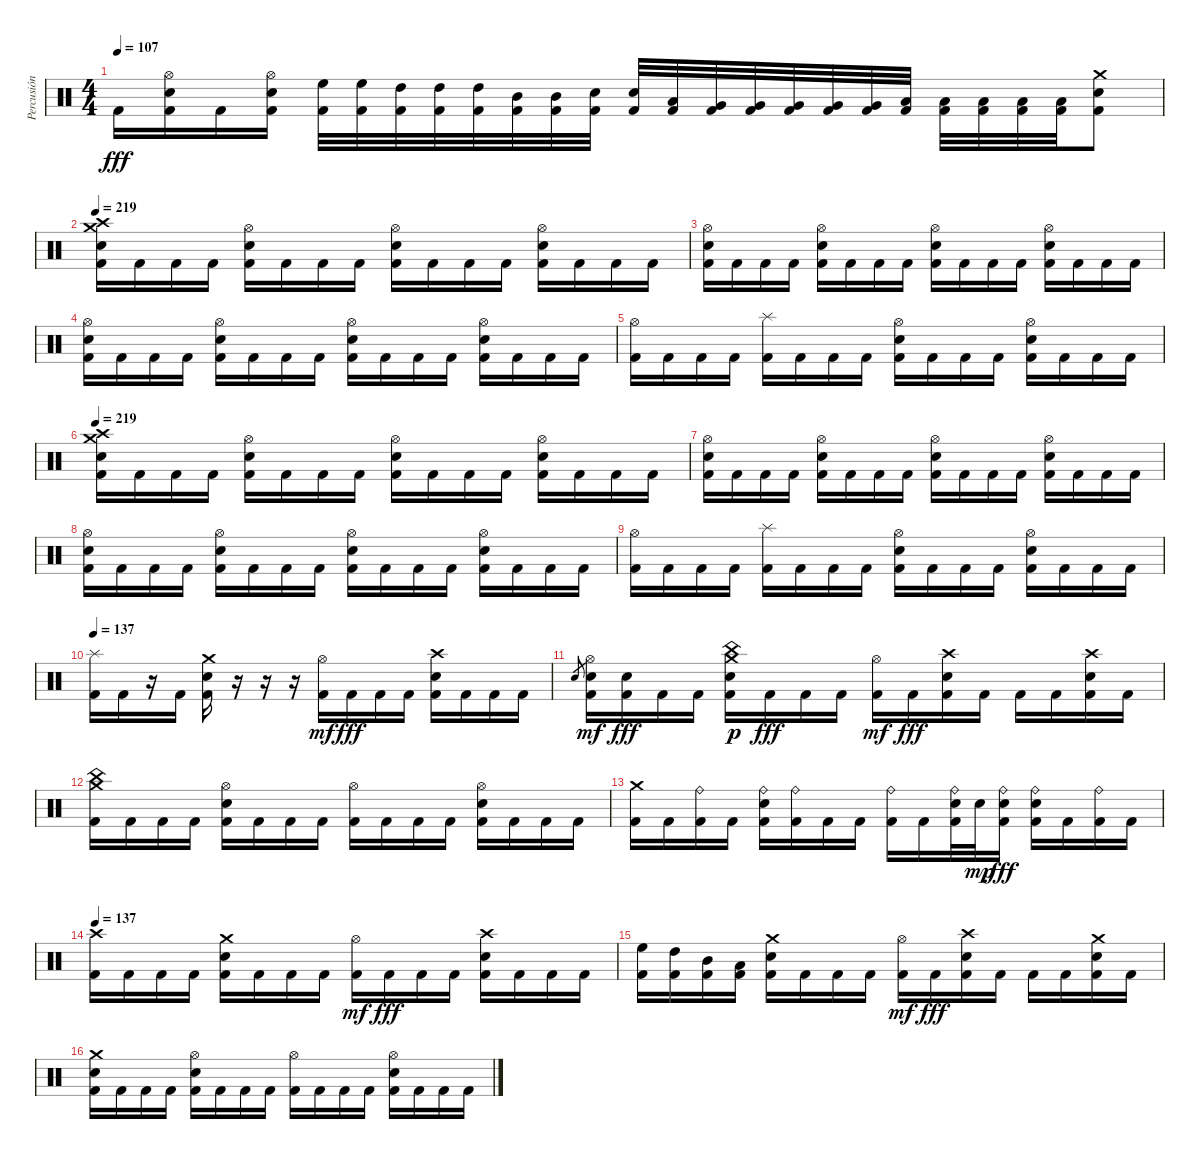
\track ("Percusión" "Percusión") {instrument percussion}
\staff {score}
\articulation defaults
\ts (4 4)
\tempo 107
\clef neutral
\ks c "Kick (hit) 2".16{dy fff}
("Kick (hit) 2" "Electric Snare (hit)" "Hi-Hat (open)").16 "Kick (hit) 2".16 ("Kick (hit) 2" "Electric Snare (hit)" "Hi-Hat (open)").16 ("Kick (hit) 2" "High Floor Tom (hit)").32 ("Kick (hit) 2" "High Floor Tom (hit)").32 ("Kick (hit) 2" "High Tom (hit)").32 ("Kick (hit) 2" "High Tom (hit)").32 ("Kick (hit) 2" "High Tom (hit)").32 ("Kick (hit) 2" "Mid Tom (hit)").32 ("Kick (hit) 2" "Mid Tom (hit)").32 ("Kick (hit) 2" "Electric Snare (hit)").32 ("Kick (hit) 2" "Electric Snare (hit)").32 ("Kick (hit) 2" "Low Tom (hit)").32 ("Kick (hit) 2" "Very Low Tom (hit)").32 ("Kick (hit) 2" "Very Low Tom (hit)").32 ("Kick (hit) 2" "Very Low Tom (hit)").32 ("Kick (hit) 2" "Very Low Tom (hit)").32 ("Kick (hit) 2" "Very Low Tom (hit)").32 ("Kick (hit) 2" "Low Floor Tom (hit)").32 ("Kick (hit) 2" "Low Floor Tom (hit)").32 ("Kick (hit) 2" "Low Floor Tom (hit)").32 ("Kick (hit) 2" "Low Floor Tom (hit)").32 ("Kick (hit) 2" "Low Floor Tom (hit)").32 ("Kick (hit) 2" "Electric Snare (hit)" "Crash medium (hit)").8 |
\tempo 219
("Kick (hit) 2" "Electric Snare (hit)" "Crash medium (hit)" "Crash high (hit)").16 "Kick (hit) 2".16 "Kick (hit) 2".16 "Kick (hit) 2".16 ("Kick (hit) 2" "Electric Snare (hit)" "Hi-Hat (open)").16 "Kick (hit) 2".16 "Kick (hit) 2".16 "Kick (hit) 2".16 ("Kick (hit) 2" "Electric Snare (hit)" "Hi-Hat (open)").16 "Kick (hit) 2".16 "Kick (hit) 2".16 "Kick (hit) 2".16 ("Kick (hit) 2" "Electric Snare (hit)" "Hi-Hat (open)").16 "Kick (hit) 2".16 "Kick (hit) 2".16 "Kick (hit) 2".16 |
("Kick (hit) 2" "Electric Snare (hit)" "Hi-Hat (open)").16 "Kick (hit) 2".16 "Kick (hit) 2".16 "Kick (hit) 2".16 ("Kick (hit) 2" "Electric Snare (hit)" "Hi-Hat (open)").16 "Kick (hit) 2".16 "Kick (hit) 2".16 "Kick (hit) 2".16 ("Kick (hit) 2" "Electric Snare (hit)" "Hi-Hat (open)").16 "Kick (hit) 2".16 "Kick (hit) 2".16 "Kick (hit) 2".16 ("Kick (hit) 2" "Electric Snare (hit)" "Hi-Hat (open)").16 "Kick (hit) 2".16 "Kick (hit) 2".16 "Kick (hit) 2".16 |
("Kick (hit) 2" "Electric Snare (hit)" "Hi-Hat (open)").16 "Kick (hit) 2".16 "Kick (hit) 2".16 "Kick (hit) 2".16 ("Kick (hit) 2" "Electric Snare (hit)" "Hi-Hat (open)").16 "Kick (hit) 2".16 "Kick (hit) 2".16 "Kick (hit) 2".16 ("Kick (hit) 2" "Electric Snare (hit)" "Hi-Hat (open)").16 "Kick (hit) 2".16 "Kick (hit) 2".16 "Kick (hit) 2".16 ("Kick (hit) 2" "Electric Snare (hit)" "Hi-Hat (open)").16 "Kick (hit) 2".16 "Kick (hit) 2".16 "Kick (hit) 2".16 |
("Kick (hit) 2" "Hi-Hat (open)").16 "Kick (hit) 2".16 "Kick (hit) 2".16 "Kick (hit) 2".16 ("Kick (hit) 2" "Splash (hit)").16 "Kick (hit) 2".16 "Kick (hit) 2".16 "Kick (hit) 2".16 ("Kick (hit) 2" "Electric Snare (hit)" "Hi-Hat (open)").16 "Kick (hit) 2".16 "Kick (hit) 2".16 "Kick (hit) 2".16 ("Kick (hit) 2" "Electric Snare (hit)" "Hi-Hat (open)").16 "Kick (hit) 2".16 "Kick (hit) 2".16 "Kick (hit) 2".16 |
\tempo 219
("Kick (hit) 2" "Electric Snare (hit)" "Crash medium (hit)" "Crash high (hit)").16 "Kick (hit) 2".16 "Kick (hit) 2".16 "Kick (hit) 2".16 ("Kick (hit) 2" "Electric Snare (hit)" "Hi-Hat (open)").16 "Kick (hit) 2".16 "Kick (hit) 2".16 "Kick (hit) 2".16 ("Kick (hit) 2" "Electric Snare (hit)" "Hi-Hat (open)").16 "Kick (hit) 2".16 "Kick (hit) 2".16 "Kick (hit) 2".16 ("Kick (hit) 2" "Electric Snare (hit)" "Hi-Hat (open)").16 "Kick (hit) 2".16 "Kick (hit) 2".16 "Kick (hit) 2".16 |
("Kick (hit) 2" "Electric Snare (hit)" "Hi-Hat (open)").16 "Kick (hit) 2".16 "Kick (hit) 2".16 "Kick (hit) 2".16 ("Kick (hit) 2" "Electric Snare (hit)" "Hi-Hat (open)").16 "Kick (hit) 2".16 "Kick (hit) 2".16 "Kick (hit) 2".16 ("Kick (hit) 2" "Electric Snare (hit)" "Hi-Hat (open)").16 "Kick (hit) 2".16 "Kick (hit) 2".16 "Kick (hit) 2".16 ("Kick (hit) 2" "Electric Snare (hit)" "Hi-Hat (open)").16 "Kick (hit) 2".16 "Kick (hit) 2".16 "Kick (hit) 2".16 |
("Kick (hit) 2" "Electric Snare (hit)" "Hi-Hat (open)").16 "Kick (hit) 2".16 "Kick (hit) 2".16 "Kick (hit) 2".16 ("Kick (hit) 2" "Electric Snare (hit)" "Hi-Hat (open)").16 "Kick (hit) 2".16 "Kick (hit) 2".16 "Kick (hit) 2".16 ("Kick (hit) 2" "Electric Snare (hit)" "Hi-Hat (open)").16 "Kick (hit) 2".16 "Kick (hit) 2".16 "Kick (hit) 2".16 ("Kick (hit) 2" "Electric Snare (hit)" "Hi-Hat (open)").16 "Kick (hit) 2".16 "Kick (hit) 2".16 "Kick (hit) 2".16 |
("Kick (hit) 2" "Hi-Hat (open)").16 "Kick (hit) 2".16 "Kick (hit) 2".16 "Kick (hit) 2".16 ("Kick (hit) 2" "Splash (hit)").16 "Kick (hit) 2".16 "Kick (hit) 2".16 "Kick (hit) 2".16 ("Kick (hit) 2" "Electric Snare (hit)" "Hi-Hat (open)").16 "Kick (hit) 2".16 "Kick (hit) 2".16 "Kick (hit) 2".16 ("Kick (hit) 2" "Electric Snare (hit)" "Hi-Hat (open)").16 "Kick (hit) 2".16 "Kick (hit) 2".16 "Kick (hit) 2".16 |
\tempo 137
("Kick (hit) 2" "Splash (hit)").16 "Kick (hit) 2".16 r.16 "Kick (hit) 2".16 ("Kick (hit) 2" "Electric Snare (hit)" "Crash medium (hit)").16 r.16 r.16 r.16 ("Kick (hit) 2" "Hi-Hat (open)").16{dy mf} "Kick (hit) 2".16{dy fff} "Kick (hit) 2".16 "Kick (hit) 2".16 ("Kick (hit) 2" "Electric Snare (hit)" "Crash high (hit)").16 "Kick (hit) 2".16 "Kick (hit) 2".16 "Kick (hit) 2".16 |
"Electric Snare (hit)".8{gr} ("Kick (hit) 2" "Electric Snare (hit)" "Hi-Hat (open)").16{dy mf} ("Kick (hit) 2" "Electric Snare (hit)").16{dy fff} "Kick (hit) 2".16 "Kick (hit) 2".16 ("Kick (hit) 2" "Electric Snare (hit)" "Crash medium (hit)" "China (hit)").16{dy p} "Kick (hit) 2".16{dy fff} "Kick (hit) 2".16 "Kick (hit) 2".16 ("Kick (hit) 2" "Hi-Hat (open)").16{dy mf} "Kick (hit) 2".16{dy fff} ("Kick (hit) 2" "Electric Snare (hit)" "Crash high (hit)").16 "Kick (hit) 2".16 "Kick (hit) 2".16 "Kick (hit) 2".16 ("Kick (hit) 2" "Electric Snare (hit)" "Crash high (hit)").16 "Kick (hit) 2".16 |
("Kick (hit) 2" "China (hit)" "Crash medium (hit)").16 "Kick (hit) 2".16 "Kick (hit) 2".16 "Kick (hit) 2".16 ("Kick (hit) 2" "Electric Snare (hit)" "Hi-Hat (open)").16 "Kick (hit) 2".16 "Kick (hit) 2".16 "Kick (hit) 2".16 ("Kick (hit) 2" "Hi-Hat (open)").16 "Kick (hit) 2".16 "Kick (hit) 2".16 "Kick (hit) 2".16 ("Kick (hit) 2" "Electric Snare (hit)" "Hi-Hat (open)").16 "Kick (hit) 2".16 "Kick (hit) 2".16 "Kick (hit) 2".16 |
("Kick (hit) 2" "Crash medium (hit)").16 "Kick (hit) 2".16 ("Kick (hit) 2" "Ride (bell)").16 "Kick (hit) 2".16 ("Kick (hit) 2" "Electric Snare (hit)" "Ride (bell)").16 ("Kick (hit) 2" "Ride (bell)").16 "Kick (hit) 2".16 "Kick (hit) 2".16 ("Kick (hit) 2" "Ride (bell)").16 "Kick (hit) 2".16 ("Kick (hit) 2" "Electric Snare (hit)" "Ride (bell)").32 "Electric Snare (hit)".32{dy mp} ("Kick (hit) 2" "Electric Snare (hit)" "Ride (bell)").16{dy fff} ("Kick (hit) 2" "Electric Snare (hit)" "Ride (bell)").16 "Kick (hit) 2".16 ("Kick (hit) 2" "Ride (bell)").16 "Kick (hit) 2".16 |
\tempo 137
("Kick (hit) 2" "Crash high (hit)").16 "Kick (hit) 2".16 "Kick (hit) 2".16 "Kick (hit) 2".16 ("Kick (hit) 2" "Electric Snare (hit)" "Crash medium (hit)").16 "Kick (hit) 2".16 "Kick (hit) 2".16 "Kick (hit) 2".16 ("Kick (hit) 2" "Hi-Hat (open)").16{dy mf} "Kick (hit) 2".16{dy fff} "Kick (hit) 2".16 "Kick (hit) 2".16 ("Kick (hit) 2" "Electric Snare (hit)" "Crash high (hit)").16 "Kick (hit) 2".16 "Kick (hit) 2".16 "Kick (hit) 2".16 |
("Kick (hit) 2" "High Floor Tom (hit)").16 ("Kick (hit) 2" "High Tom (hit)").16 ("Kick (hit) 2" "Mid Tom (hit)").16 ("Kick (hit) 2" "Low Tom (hit)").16 ("Kick (hit) 2" "Electric Snare (hit)" "Crash medium (hit)").16 "Kick (hit) 2".16 "Kick (hit) 2".16 "Kick (hit) 2".16 ("Kick (hit) 2" "Hi-Hat (open)").16{dy mf} "Kick (hit) 2".16{dy fff} ("Kick (hit) 2" "Electric Snare (hit)" "Crash high (hit)").16 "Kick (hit) 2".16 "Kick (hit) 2".16 "Kick (hit) 2".16 ("Kick (hit) 2" "Electric Snare (hit)" "Crash medium (hit)").16 "Kick (hit) 2".16 |
("Kick (hit) 2" "Electric Snare (hit)" "Crash medium (hit)").16 "Kick (hit) 2".16 "Kick (hit) 2".16 "Kick (hit) 2".16 ("Kick (hit) 2" "Electric Snare (hit)" "Hi-Hat (open)").16 "Kick (hit) 2".16 "Kick (hit) 2".16 "Kick (hit) 2".16 ("Kick (hit) 2" "Hi-Hat (open)").16 "Kick (hit) 2".16 "Kick (hit) 2".16 "Kick (hit) 2".16 ("Kick (hit) 2" "Electric Snare (hit)" "Hi-Hat (open)").16 "Kick (hit) 2".16 "Kick (hit) 2".16 "Kick (hit) 2".16
